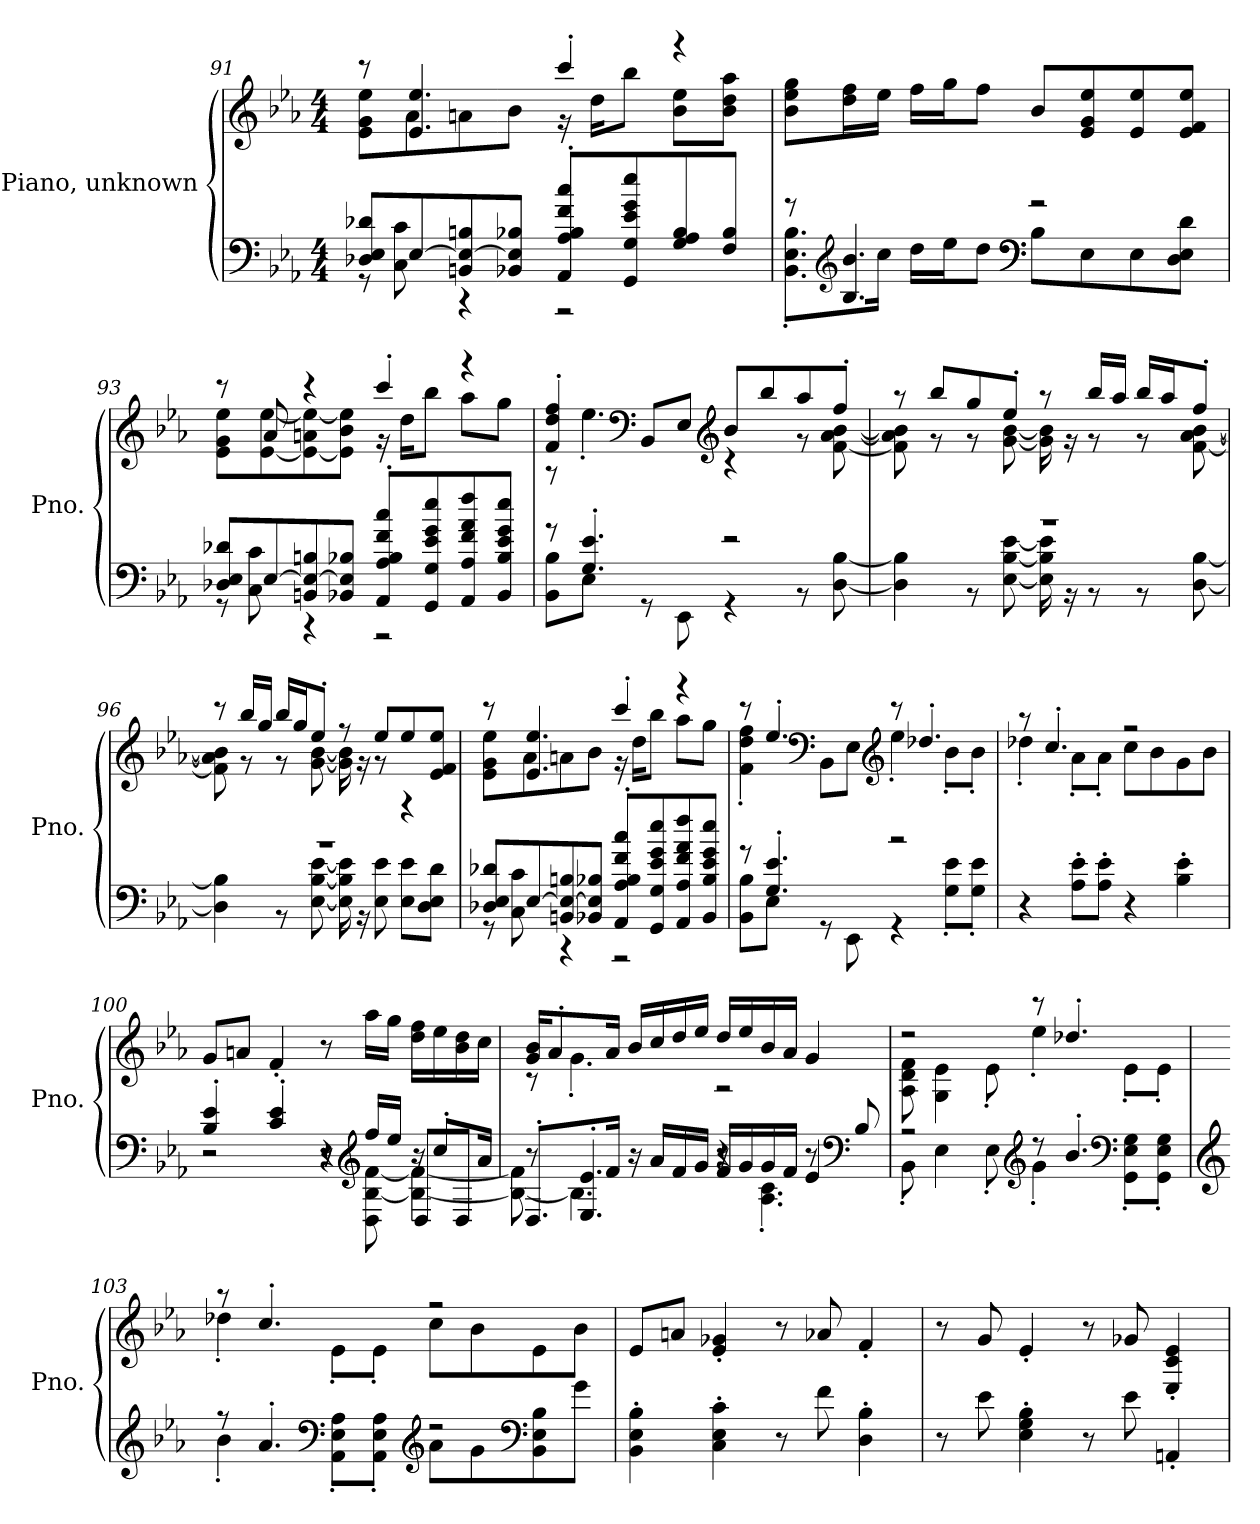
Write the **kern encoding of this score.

**kern	**kern
*part1	*part1
*staff2	*staff1
*I"Piano, unknown	*
*I'Pno.	*
!!LO:PB:g=z
*clefF4	*clefG2
*k[b-e-a-]	*k[b-e-a-]
*M4/4	*M4/4
=91	=91
*^	*^
8D-X/ 8E-/ 8d-X/L	8r	8r	8e-\ 8g\ 8ee-\L
[8E-/	8C\ 8c\	4.e-/ 4.ee-/	8a-\
8BBn/ 8E-/_ 8Bn/	4r	.	8an\
8BB-X/ 8E-/] 8B-X/J	.	.	8b-\J
8AA-/' 8A-/' 8B-/' 8f/' 8cc/'L	2r	4ccc'/	16r
.	.	.	16dd\KL
8GG/ 8G/ 8e-/ 8g/ 8ee-/	.	.	8bb-\J
8G/ 8A-/ 8B-/	.	4r	8b-\ 8ee-\L
8F/ 8B-/J	.	.	8b-\ 8dd\ 8aa-\J
*	*	*v	*v
=92	=92	=92
8r	8.BB-\' 8.E-\' 8.B-\'L	8b-\ 8ee-\ 8gg\L
*clefG2	*	*
4.B-/ 4.b-/	.	16dd\ 16ff\L
.	16cc\Jk	16ee-\JJ
.	16dd\LL	16ff\LL
.	16ee-\J	16gg\J
.	8dd\J	8ff\J
*clefF4	*	*
2r	8B-\L	8b-/L
.	8E-\	8e-/ 8g/ 8ee-/
.	8E-\	8e-/ 8ee-/
.	8D\ 8E-\ 8d\J	8e-/ 8f/ 8ee-/J
=93	=93	=93
*	*	*^
8D-X/ 8E-/ 8d-X/L	8r	8r	8e-\ 8g\ 8ee-\L
[8E-/	8C\ 8c\	8a-/	[8e-\ [8ee-\
8BBn/ 8E-/_ 8Bn/	4r	4r	8e-\_ 8an\ 8ee-\_
8BB-X/ 8E-/] 8B-X/J	.	.	8e-\] 8b-\ 8ee-\]J
8AA-/' 8A-/' 8B-/' 8f/' 8cc/'L	2r	4ccc'/	16r
.	.	.	16dd\KL
8GG/ 8G/ 8e-/ 8g/ 8ee-/	.	.	8bb-\J
8AA-/ 8A-/ 8f/ 8a-/ 8ff/	.	4r	8aa-\L
8BB-/ 8B-/ 8e-/ 8g/ 8ee-/J	.	.	8gg\J
!!LO:LB:g=z	!!
=94	=94	=94	=94
8r	8BB-\ 8B-\L	4f/' 4dd/' 4ff/'	8r
4.G/' 4.e-/'	8E-\J	.	4.ee-'\
*	*	*clefF4	*
.	8r	8BB-/L	.
.	8EE-\	8E-/J	.
*	*	*clefG2	*
2r	4r	8b-/L	4r
.	.	8bb-/	.
.	8r	8aa-/	8r
.	[8D\ [8B-\	8ff'/J	[8f\ [8a-\ [8b-\
=95	=95	=95	=95
1r	4D\] 4B-\]	8r	8f\] 8a-\] 8b-\]
.	.	8bb-/L	8r
.	8r	8gg/	8r
.	[8E-\ [8B-\ [8e-\	8ee-'/J	[8g\ [8b-\
.	16E-\] 16B-\] 16e-\]	8r	16g\] 16b-\]
.	16r	.	16r
.	8r	16bb-/LL	8r
.	.	16aa-/JJ	.
.	8r	16bb-/LL	8r
.	.	16aa-/J	.
.	[8D\ [8B-\	8ff'/J	[8f\ [8a-\ [8b-\
=96	=96	=96	=96
1r	4D\] 4B-\]	8r	8f\] 8a-\] 8b-\]
.	.	16bb-/LL	8r
.	.	16gg/JJ	.
.	8r	16bb-/LL	8r
.	.	16gg/J	.
.	[8E-\ [8B-\ [8e-\	8ee-'/J	[8g\ [8b-\
.	16E-\] 16B-\] 16e-\]	8r	16g\] 16b-\]
.	16r	.	16r
.	8E-\ 8e-\	8ee-/L	8r
.	8E-\ 8e-\L	8ee-/	4r
.	8D\ 8E-\ 8d\J	8e-/ 8f/ 8ee-/J	.
!!LO:LB:g=z	!!
=97	=97	=97	=97
8D-X/ 8E-/ 8d-X/L	8r	8r	8e-\ 8g\ 8ee-\L
[8E-/	8C\ 8c\	4.e-/ 4.ee-/	8a-\
8BBn/ 8E-/_ 8Bn/	4r	.	8an\
8BB-X/ 8E-/] 8B-X/J	.	.	8b-\J
8AA-/' 8A-/' 8B-/' 8f/' 8cc/'L	2r	4ccc'/	16r
.	.	.	16dd\KL
8GG/ 8G/ 8e-/ 8g/ 8ee-/	.	.	8bb-\J
8AA-/ 8A-/ 8f/ 8a-/ 8ff/	.	4r	8aa-\L
8BB-/ 8B-/ 8e-/ 8g/ 8ee-/J	.	.	8gg\J
=98	=98	=98	=98
8r	8BB-\ 8B-\L	8r	4f\' 4dd\' 4ff\'
4.G/' 4.e-/'	8E-\J	4.ee-'/	.
*	*	*clefF4	*
.	8r	.	8BB-\L
.	8EE-\	.	8E-\J
*	*	*clefG2	*
2r	4r	8r	4ee-'\
.	.	4.dd-X'/	.
.	8G\' 8e-\'L	.	8b-'\L
.	8G\' 8e-\'J	.	8b-'\J
*v	*v	*	*
=99	=99	=99
4r	8r	4dd-X'\
.	4.cc'/	.
8A-\' 8e-\'L	.	8a-'\L
8A-\' 8e-\'J	.	8a-'\J
4r	2r	8cc\L
.	.	8b-\
4B-\' 4e-\'	.	8g\
.	.	8b-\J
*	*v	*v
!!LO:LB:g=z
=100	=100
*^	*
*	*^	*
4B-/' 4e-/'	2r	2r	8g/L
.	.	.	8an/J
4c/' 4e-/'	.	.	4f'/
8r	8r	4r	8r
*clefG2	*	*	*
16ff/LL	8D\ [8B-\ [8f\	.	16aa-\LL
16ee-/JJ	.	.	16gg\JJ
16r	4B-\_ 4f\_	8D/L	16dd\ 16ff\LL
8cc'/L	.	.	16ee-\
.	.	8D/J	16b-\ 16dd\
16a-/Jk	.	.	16cc\JJ
=101	=101	=101	=101
*	*	*	*^
8.D'/L	8B-\_ 8f\]	8r	16g/ 16b-/KL	8r
.	.	.	8a-'/	.
.	4.B-\]	4.E-/' 4.e-/'	.	4.g'\
16f/Jk	.	.	16a-/Jk	.
16r	.	.	16b-/LL	.
16a-/LL	.	.	16cc/	.
16f/	.	.	16dd/	.
16g/JJ	.	.	16ee-/JJ	.
16f/LL	8r	4r	16dd/LL	2r
16g/	.	.	16ee-/	.
16g/	4.A-\' 4.c\'	.	16b-/	.
16f/JJ	.	.	16a-/JJ	.
8r	.	4e-/	4g/	.
*clefF4	*	*	*	*
8B-/	.	.	.	.
*	*v	*v	*	*
=102	=102	=102	=102
2r	8BB-'\	2r	8A-\ 8d\ 8f\
.	4E-\	.	4G\ 4e-\
.	8E-'\	.	8e-'\
*clefG2	*	*	*
8r	4g'\	8r	4ee-'\
4.b-'/	.	4.dd-X'/	.
*clefF4	*	*	*
.	8GG\' 8E-\' 8G\'L	.	8e-'\L
.	8GG\' 8E-\' 8G\'J	.	8e-'\J
!!LO:LB:g=z	!!
=103	=103	=103	=103
*clefG2	*	*	*
8r	4b-'\	8r	4dd-X'\
4.a-'/	.	4.cc'/	.
*clefF4	*	*	*
.	8AA-\' 8E-\' 8A-\'L	.	8e-'\L
.	8AA-\' 8E-\' 8A-\'J	.	8e-'\J
*clefG2	*	*	*
2r	8a-\L	2r	8cc\L
.	8g\	.	8b-\
*clefF4	*	*	*
.	8BB-\ 8E-\ 8B-\	.	8e-\
.	8g\J	.	8b-\J
*v	*v	*	*
*	*v	*v
=104	=104
4BB-\' 4E-\' 4B-\'	8e-/L
.	8an/J
4C\' 4E-\' 4c\'	4e-/' 4g-X/'
8r	8r
8f\	8a-X/
4D\' 4B-\'	4f'/
=105	=105
8r	8r
8e-\	8g/
4E-\' 4G\' 4B-\'	4e-'/
8r	8r
8e-\	8g-X/
4AAn'/	4E-/' 4c/' 4e-/'
=	=
*-	*-
